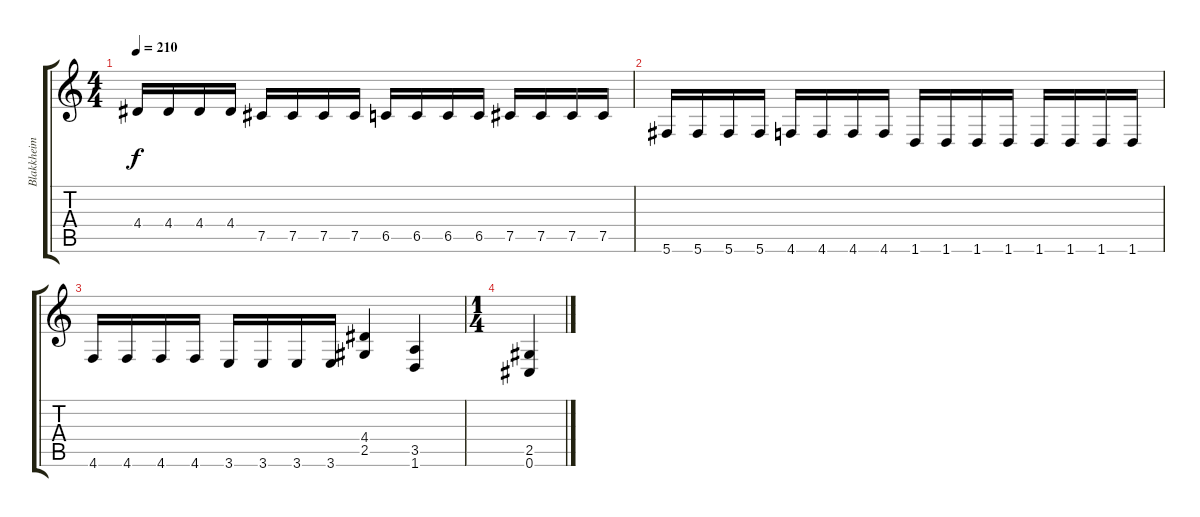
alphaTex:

\track ("Blakkheim" "Blakkheim") {instrument distortionguitar}
\staff {score tabs}
\tuning (Db4 Ab3 E3 B2 Gb2 Db2) {hide}
\ts (4 4)
\tempo 210
\clef g2
\ks c
4.4.16{dy f} 4.4.16 4.4.16 4.4.16 7.5.16 7.5.16 7.5.16 7.5.16 6.5.16 6.5.16 6.5.16 6.5.16 7.5.16 7.5.16 7.5.16 7.5.16 |
5.6.16 5.6.16 5.6.16 5.6.16 4.6.16 4.6.16 4.6.16 4.6.16 1.6.16 1.6.16 1.6.16 1.6.16 1.6.16 1.6.16 1.6.16 1.6.16 |
4.6.16 4.6.16 4.6.16 4.6.16 3.6.16 3.6.16 3.6.16 3.6.16 (4.4 2.5).4 (3.5 1.6).4 |
\ts (1 4)
(2.5 0.6).4
